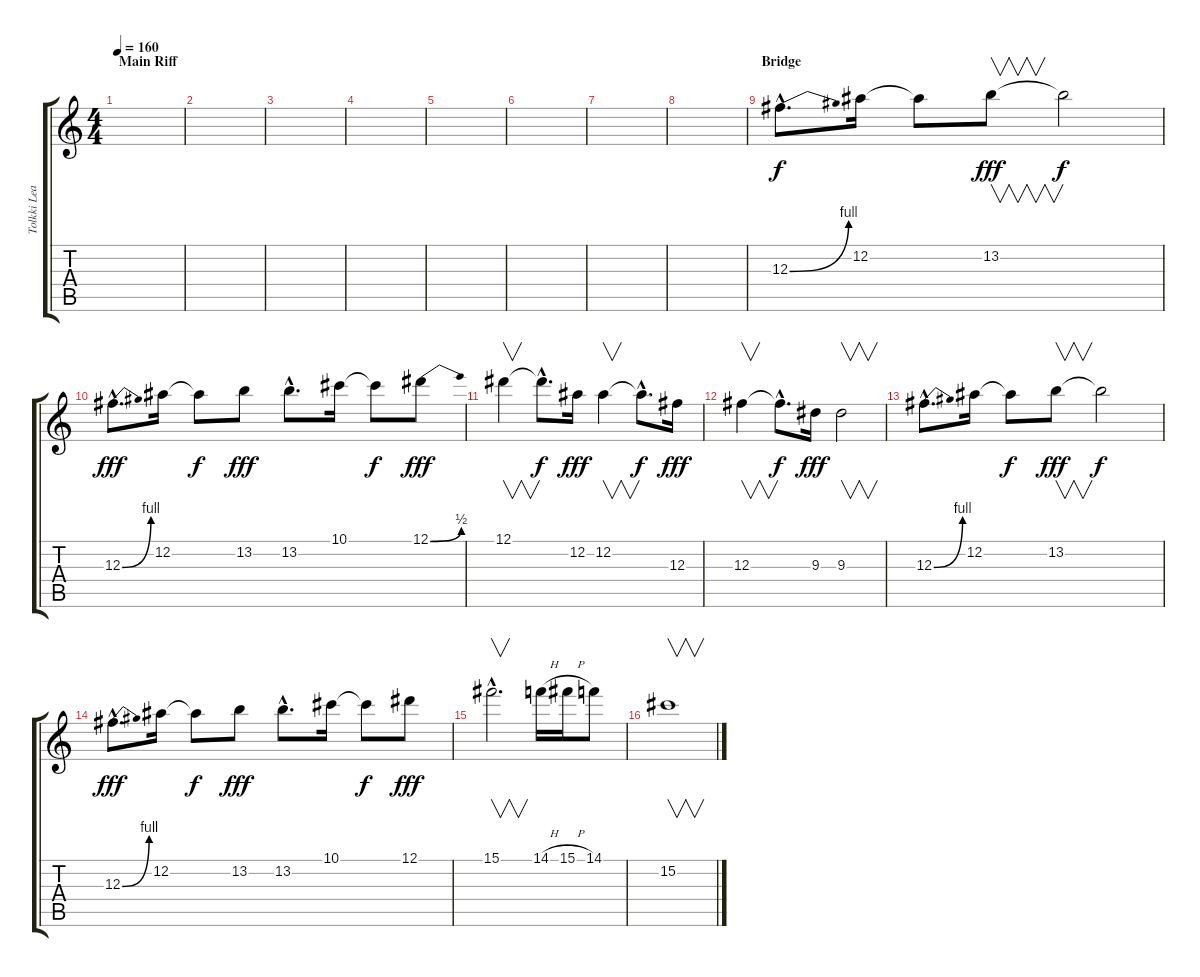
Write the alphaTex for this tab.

\track ("Tolkki Lead" "Tolkki Lea") {instrument overdrivenguitar}
\staff {score tabs}
\tuning (Eb4 Bb3 Gb3 Db3 Ab2 Eb2) {hide}
\ts (4 4)
\section ("" "Main Riff")
\tempo 160
\clef g2
\ks c
|
|
|
|
|
|
|
|
\section ("" "Bridge")
12.3{be (bend 0 0 60 4) hac}.8{d} 12.2.16 12.2{t}.8{dy f} 13.2.8{v dy fff} 13.2{t}.2{dy f} |
12.3{be (bend 0 0 60 4) hac}.8{d dy fff} 12.2.16 12.2{t}.8{dy f} 13.2.8{dy fff} 13.2{hac}.8{d} 10.1.16 10.1{t}.8{dy f} 12.1{be (bend 0 0 60 2)}.8{dy fff} |
12.1.4{v} 12.1{hac t}.8{d dy f} 12.2.16{dy fff} 12.2.4{v} 12.2{hac t}.8{d dy f} 12.3.16{dy fff} |
12.3.4{v} 12.3{hac t}.8{d dy f} 9.3.16{dy fff} 9.3.2{v} |
12.3{be (bend 0 0 60 4) hac}.8{d} 12.2.16 12.2{t}.8{dy f} 13.2.8{v dy fff} 13.2{t}.2{dy f} |
12.3{be (bend 0 0 60 4) hac}.8{d dy fff} 12.2.16 12.2{t}.8{dy f} 13.2.8{dy fff} 13.2{hac}.8{d} 10.1.16 10.1{t}.8{dy f} 12.1.8{dy fff} |
15.1{hac}.2{v d} 14.1{h}.16 15.1{h}.16 14.1.8 |
15.2.1{v}
